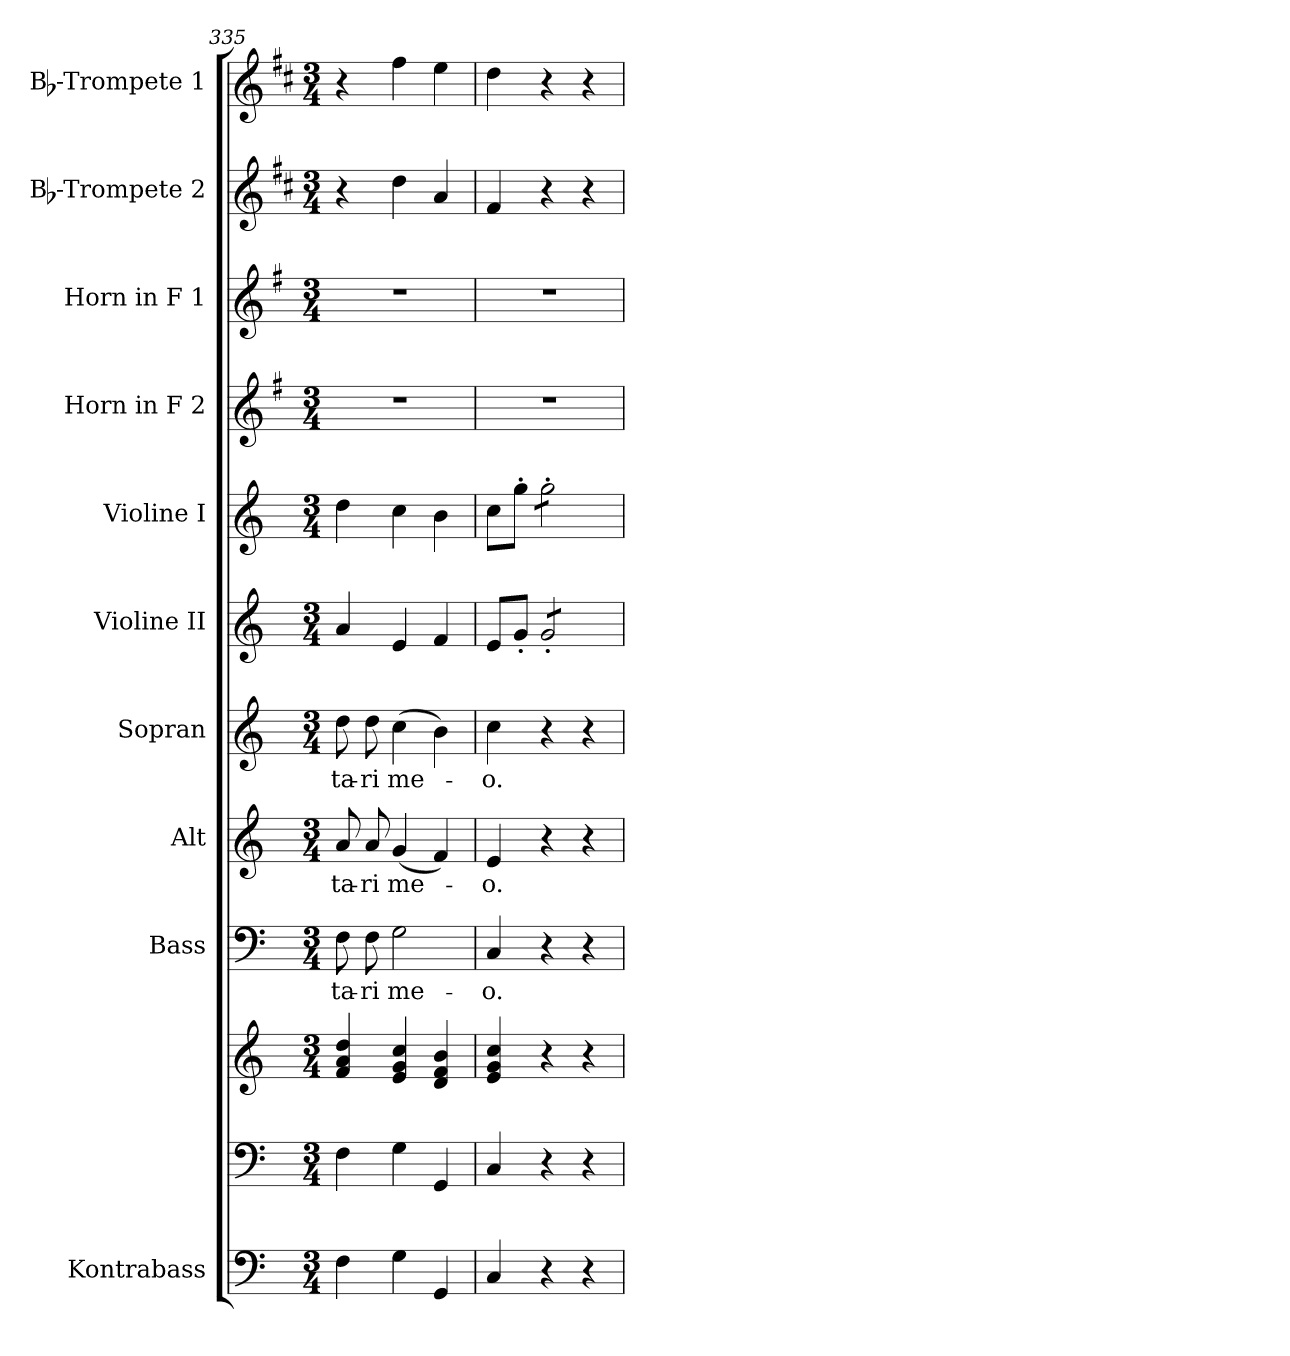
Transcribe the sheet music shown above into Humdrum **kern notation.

**kern	**kern	**kern	**kern	**text	**kern	**text	**kern	**text	**kern	**kern	**kern	**kern	**kern	**kern
*part11	*part10	*part10	*part9	*part9	*part8	*part8	*part7	*part7	*part6	*part5	*part4	*part3	*part2	*part1
*staff12	*staff11	*staff10	*staff9	*staff9	*staff8	*staff8	*staff7	*staff7	*staff6	*staff5	*staff4	*staff3	*staff2	*staff1
*I"Kontrabass	*	*	*I"Bass	*	*I"Alt	*	*I"Sopran	*	*I"Violine II	*I"Violine I	*I"Horn in F 2	*I"Horn in F 1	*I"Bb-Trompete 2	*I"Bb-Trompete 1
*I'Kb.	*	*	*I'B.	*	*I'A.	*	*I'S.	*	*I'Vl. II	*I'Vl. I	*	*	*I'Bb Trp. 2	*I'Bb Trp. 1
!!LO:PB:g=z
*clefF4	*clefF4	*clefG2	*clefF4	*	*clefG2	*	*clefG2	*	*clefG2	*clefG2	*clefG2	*clefG2	*clefG2	*clefG2
*ITrd7c12	*	*	*	*	*	*	*	*	*	*	*ITrd4c7	*ITrd4c7	*ITrd1c2	*ITrd1c2
*k[]	*k[]	*k[]	*k[]	*	*k[]	*	*k[]	*	*k[]	*k[]	*k[]	*k[]	*k[]	*k[]
*C:	*C:	*C:	*C:	*	*C:	*	*C:	*	*C:	*C:	*C:	*C:	*C:	*C:
*M3/4	*M3/4	*M3/4	*M3/4	*	*M3/4	*	*M3/4	*	*M3/4	*M3/4	*M3/4	*M3/4	*M3/4	*M3/4
=335	=335	=335	=335	=335	=335	=335	=335	=335	=335	=335	=335	=335	=335	=335
!	!	!	!	!LO:LY:b	!	!LO:LY:b	!	!LO:LY:b	!	!	!	!	!	!
4FF\	4F\	4f/ 4a/ 4dd/	8F\	-ta-	8a/	-ta-	8dd\	-ta-	4a/	4dd\	2.r	2.r	4r	4r
!	!	!	!	!LO:LY:b	!	!LO:LY:b	!	!LO:LY:b	!	!	!	!	!	!
.	.	.	8F\	-ri	8a/	-ri	8dd\	-ri	.	.	.	.	.	.
!	!	!	!	!LO:LY:b	!	!LO:LY:b	!	!LO:LY:b	!	!	!	!	!	!
4GG\	4G\	4e/ 4g/ 4cc/	2G\	me-	(<4g/	me-	(>4cc\	me-	4e/	4cc\	.	.	4cc\	4ee\
4GGG/	4GG/	4d/ 4f/ 4b/	.	.	4f/)	.	4b\)	.	4f/	4b\	.	.	4g/	4dd\
=336	=336	=336	=336	=336	=336	=336	=336	=336	=336	=336	=336	=336	=336	=336
!	!	!	!	!LO:LY:b	!	!LO:LY:b	!	!LO:LY:b	!	!	!	!	!	!
4CC/	4C/	4e/ 4g/ 4cc/	4C/	-o.	4e/	-o.	4cc\	-o.	8e/L	8cc\L	2.r	2.r	4e/	4cc\
.	.	.	.	.	.	.	.	.	8g'</J	8gg'>\J	.	.	.	.
*	*	*	*	*	*	*	*	*	*tremolo	*	*	*	*	*
*	*	*	*	*	*	*	*	*	*	*tremolo	*	*	*	*
4r	4r	4r	4r	.	4r	.	4r	.	8g'</L	8gg'>\L	.	.	4r	4r
.	.	.	.	.	.	.	.	.	8g'</	8gg'>\	.	.	.	.
4r	4r	4r	4r	.	4r	.	4r	.	8g'</	8gg'>\	.	.	4r	4r
.	.	.	.	.	.	.	.	.	8g'</J	8gg'>\J	.	.	.	.
*	*	*	*	*	*	*	*	*	*	*Xtremolo	*	*	*	*
*	*	*	*	*	*	*	*	*	*Xtremolo	*	*	*	*	*
=	=	=	=	=	=	=	=	=	=	=	=	=	=	=
*-	*-	*-	*-	*-	*-	*-	*-	*-	*-	*-	*-	*-	*-	*-
